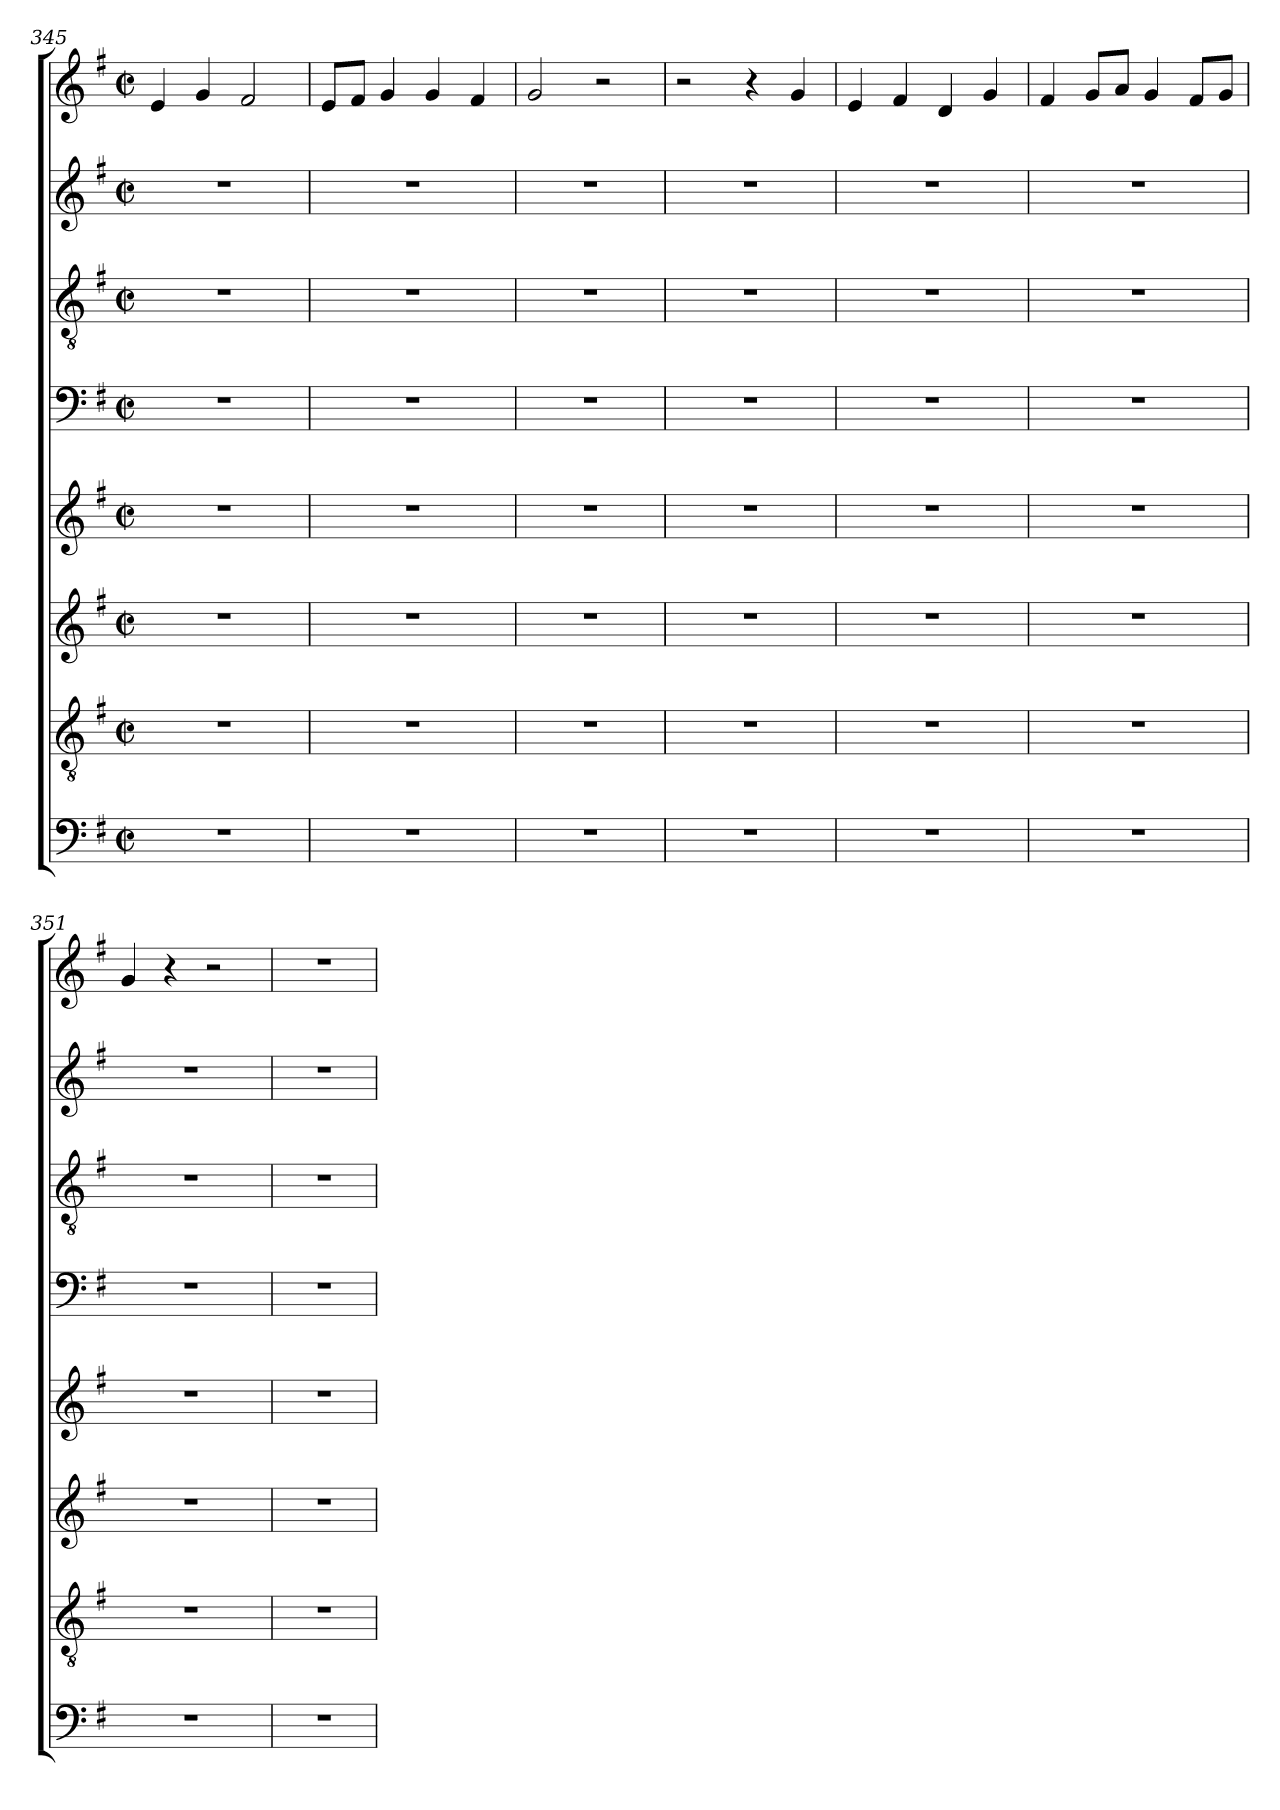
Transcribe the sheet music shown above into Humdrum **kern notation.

**kern	**kern	**kern	**kern	**kern	**kern	**kern	**kern
*part8	*part7	*part6	*part5	*part4	*part3	*part2	*part1
*staff8	*staff7	*staff6	*staff5	*staff4	*staff3	*staff2	*staff1
*clefF4	*clefGv2	*clefG2	*clefG2	*clefF4	*clefGv2	*clefG2	*clefG2
*k[f#]	*k[f#]	*k[f#]	*k[f#]	*k[f#]	*k[f#]	*k[f#]	*k[f#]
*G:	*G:	*G:	*G:	*G:	*G:	*G:	*G:
*M2/2	*M2/2	*M2/2	*M2/2	*M2/2	*M2/2	*M2/2	*M2/2
*met(c|)	*met(c|)	*met(c|)	*met(c|)	*met(c|)	*met(c|)	*met(c|)	*met(c|)
=345	=345	=345	=345	=345	=345	=345	=345
1r	1r	1r	1r	1r	1r	1r	4e/
.	.	.	.	.	.	.	4g/
.	.	.	.	.	.	.	2f#/
=346	=346	=346	=346	=346	=346	=346	=346
1r	1r	1r	1r	1r	1r	1r	8e/L
.	.	.	.	.	.	.	8f#/J
.	.	.	.	.	.	.	4g/
.	.	.	.	.	.	.	4g/
.	.	.	.	.	.	.	4f#/
=347	=347	=347	=347	=347	=347	=347	=347
1r	1r	1r	1r	1r	1r	1r	2g/
.	.	.	.	.	.	.	2r
=348	=348	=348	=348	=348	=348	=348	=348
1r	1r	1r	1r	1r	1r	1r	2r
.	.	.	.	.	.	.	4r
.	.	.	.	.	.	.	4g/
=349	=349	=349	=349	=349	=349	=349	=349
1r	1r	1r	1r	1r	1r	1r	4e/
.	.	.	.	.	.	.	4f#/
.	.	.	.	.	.	.	4d/
.	.	.	.	.	.	.	4g/
=350	=350	=350	=350	=350	=350	=350	=350
1r	1r	1r	1r	1r	1r	1r	4f#/
.	.	.	.	.	.	.	8g/L
.	.	.	.	.	.	.	8a/J
.	.	.	.	.	.	.	4g/
.	.	.	.	.	.	.	8f#/L
.	.	.	.	.	.	.	8g/J
!!LO:LB:g=z
=351	=351	=351	=351	=351	=351	=351	=351
1r	1r	1r	1r	1r	1r	1r	4g/
.	.	.	.	.	.	.	4r
.	.	.	.	.	.	.	2r
=352	=352	=352	=352	=352	=352	=352	=352
1r	1r	1r	1r	1r	1r	1r	1r
=	=	=	=	=	=	=	=
*-	*-	*-	*-	*-	*-	*-	*-
